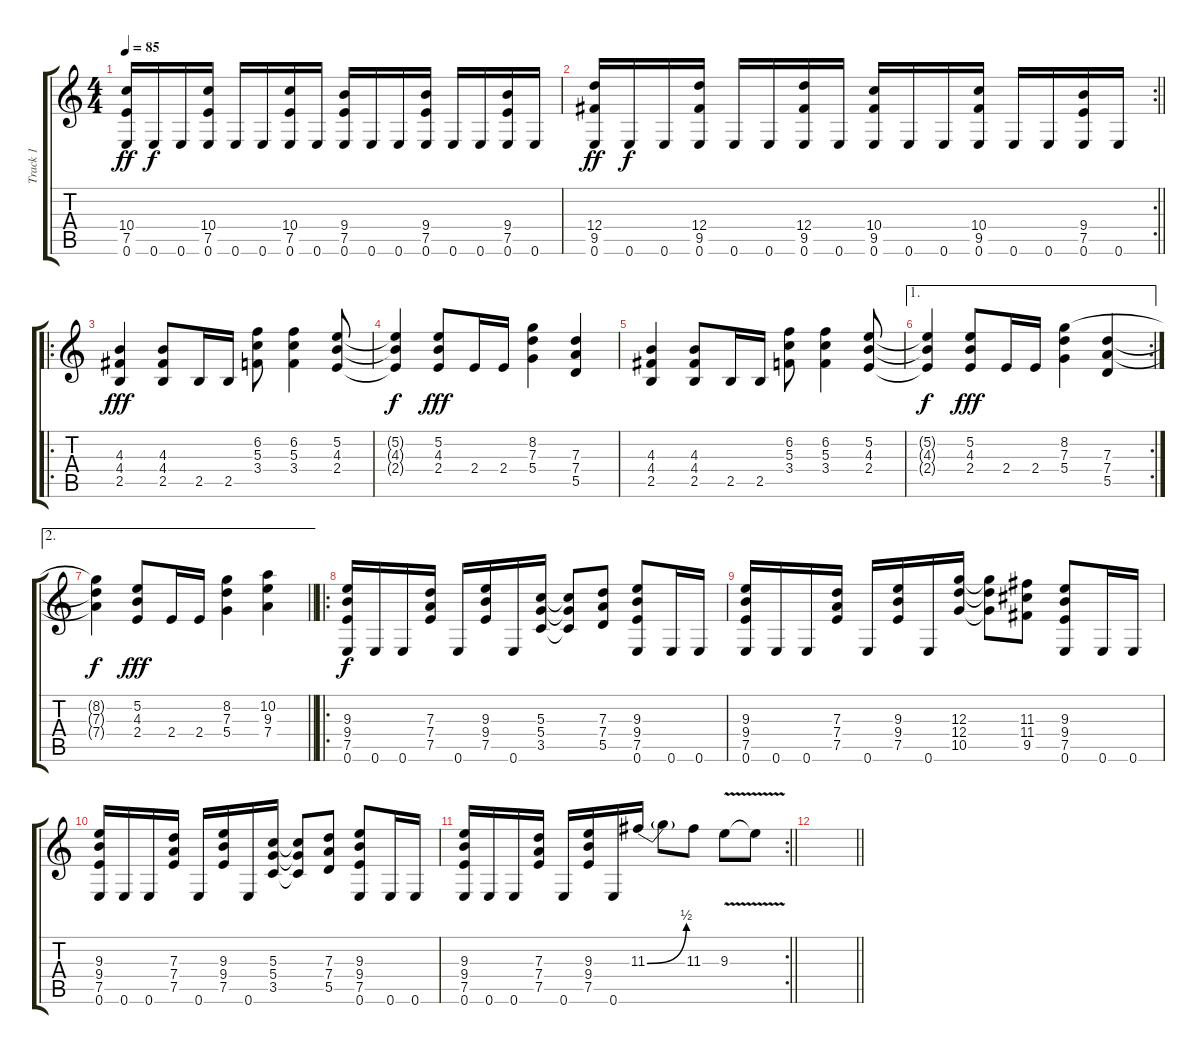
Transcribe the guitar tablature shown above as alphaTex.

\track ("Track 1" "Track 1") {instrument overdrivenguitar}
\staff {score tabs}
\tuning (E4 B3 G3 D3 A2 E2) {hide}
\ts (4 4)
\tempo 85
\clef g2
\ks c
(10.4 7.5 0.6).16{dy ff} 0.6.16{dy f} 0.6.16 (10.4 7.5 0.6).16 0.6.16 0.6.16 (10.4 7.5 0.6).16 0.6.16 (9.4 7.5 0.6).16 0.6.16 0.6.16 (9.4 7.5 0.6).16 0.6.16 0.6.16 (9.4 7.5 0.6).16 0.6.16 |
\rc 2
\barLineRight lightlight
(12.4 9.5 0.6).16{dy ff} 0.6.16{dy f} 0.6.16 (12.4 9.5 0.6).16 0.6.16 0.6.16 (12.4 9.5 0.6).16 0.6.16 (10.4 9.5 0.6).16 0.6.16 0.6.16 (10.4 9.5 0.6).16 0.6.16 0.6.16 (9.4 7.5 0.6).16 0.6.16 |
\ro
(4.3 4.4 2.5).4{dy fff} (4.3 4.4 2.5).8 2.5.16 2.5.16 (6.2 5.3 3.4).8 (6.2 5.3 3.4).4 (5.2 4.3 2.4).8 |
(5.2{t} 4.3{t} 2.4{t}).4{dy f} (5.2 4.3 2.4).8{dy fff} 2.4.16 2.4.16 (8.2 7.3 5.4).4 (7.3 7.4 5.5).4 |
(4.3 4.4 2.5).4 (4.3 4.4 2.5).8 2.5.16 2.5.16 (6.2 5.3 3.4).8 (6.2 5.3 3.4).4 (5.2 4.3 2.4).8 |
\ae 1
\rc 2
(5.2{t} 4.3{t} 2.4{t}).4{dy f} (5.2 4.3 2.4).8{dy fff} 2.4.16 2.4.16 (8.2 7.3 5.4).4 (7.3 7.4 5.5).4 |
\ae 2
\barLineRight lightlight
(8.2{t} 7.3{t} 7.4{t}).4{dy f} (5.2 4.3 2.4).8{dy fff} 2.4.16 2.4.16 (8.2 7.3 5.4).4 (10.2 9.3 7.4).4 |
\ro
(9.3 9.4 7.5 0.6).16{dy f} 0.6.16 0.6.16 (7.3 7.4 7.5).16 0.6.16 (9.3 9.4 7.5).16 0.6.16 (5.3 5.4 3.5).16 (5.3{t} 5.4{t} 3.5{t}).8 (7.3 7.4 5.5).8 (9.3 9.4 7.5 0.6).8 0.6.16 0.6.16 |
(9.3 9.4 7.5 0.6).16 0.6.16 0.6.16 (7.3 7.4 7.5).16 0.6.16 (9.3 9.4 7.5).16 0.6.16 (12.3 12.4 10.5).16 (12.3{t} 12.4{t} 10.5{t}).8 (11.3 11.4 9.5).8 (9.3 9.4 7.5 0.6).8 0.6.16 0.6.16 |
(9.3 9.4 7.5 0.6).16 0.6.16 0.6.16 (7.3 7.4 7.5).16 0.6.16 (9.3 9.4 7.5).16 0.6.16 (5.3 5.4 3.5).16 (5.3{t} 5.4{t} 3.5{t}).8 (7.3 7.4 5.5).8 (9.3 9.4 7.5 0.6).8 0.6.16 0.6.16 |
\rc 2
\barLineRight lightlight
(9.3 9.4 7.5 0.6).16 0.6.16 0.6.16 (7.3 7.4 7.5).16 0.6.16 (9.3 9.4 7.5).16 0.6.16 11.3{be (bend 0 0 60 2)}.16 11.3{t}.8 11.3.8 9.3{v}.8 9.3{t}.8 |
\barLineRight lightlight
